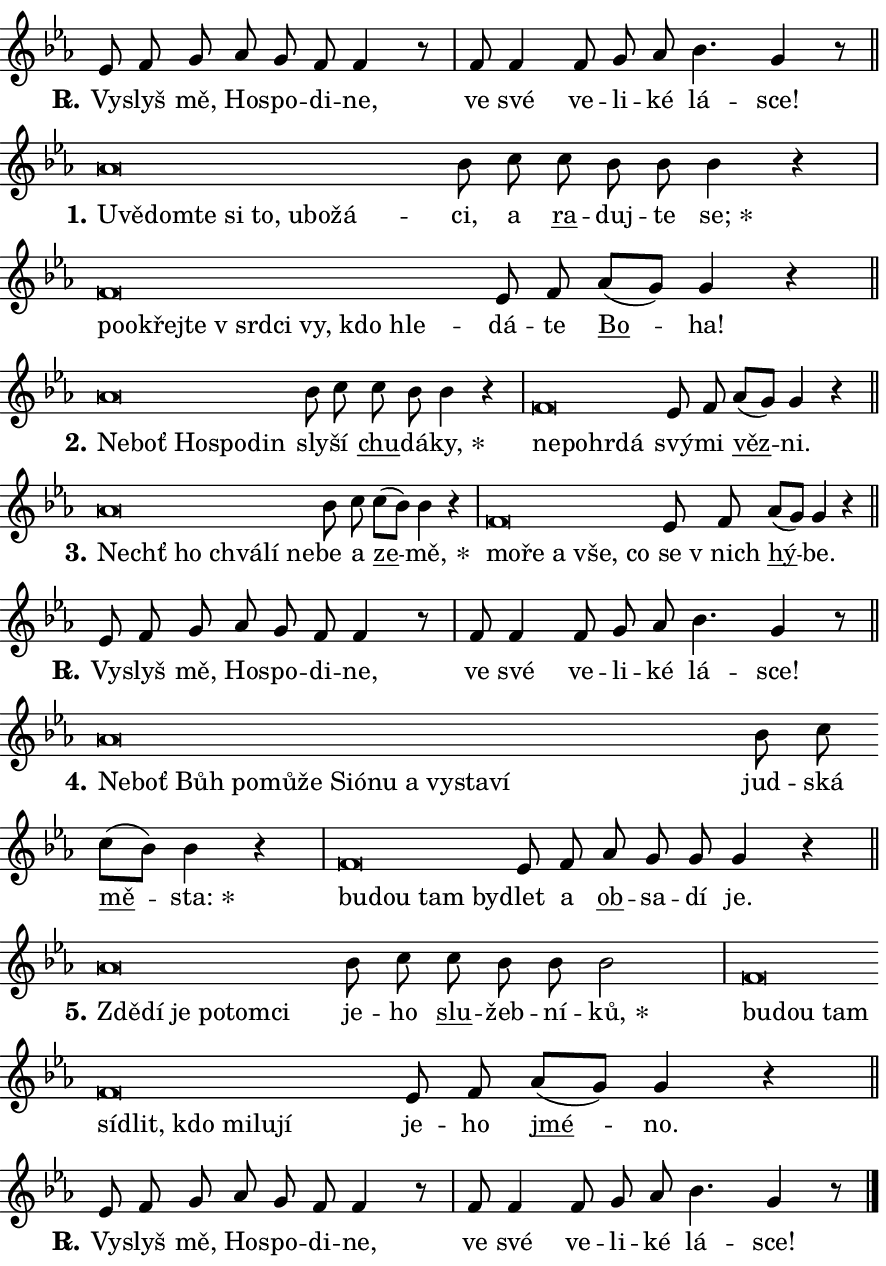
\version "2.24.0"
\header { tagline = "" }
\paper {
  indent = 0\cm
  top-margin = 0\cm
  right-margin = 0.13\cm % to fit lyric hyphens
  bottom-margin = 0\cm
  left-margin = 0\cm
  paper-width = 15\cm
  page-breaking = #ly:one-page-breaking
  system-system-spacing.basic-distance = #11
  score-system-spacing.basic-distance = #11
  ragged-last = ##f
}


%% Author: Thomas Morley
%% https://lists.gnu.org/archive/html/lilypond-user/2020-05/msg00002.html
#(define (line-position grob)
"Returns position of @var[grob} in current system:
   @code{'start}, if at first time-step
   @code{'end}, if at last time-step
   @code{'middle} otherwise
"
  (let* ((col (ly:item-get-column grob))
         (ln (ly:grob-object col 'left-neighbor))
         (rn (ly:grob-object col 'right-neighbor))
         (col-to-check-left (if (ly:grob? ln) ln col))
         (col-to-check-right (if (ly:grob? rn) rn col))
         (break-dir-left
           (and
             (ly:grob-property col-to-check-left 'non-musical #f)
             (ly:item-break-dir col-to-check-left)))
         (break-dir-right
           (and
             (ly:grob-property col-to-check-right 'non-musical #f)
             (ly:item-break-dir col-to-check-right))))
        (cond ((eqv? 1 break-dir-left) 'start)
              ((eqv? -1 break-dir-right) 'end)
              (else 'middle))))

#(define (tranparent-at-line-position vctor)
  (lambda (grob)
  "Relying on @code{line-position} select the relevant enry from @var{vctor}.
Used to determine transparency,"
    (case (line-position grob)
      ((end) (not (vector-ref vctor 0)))
      ((middle) (not (vector-ref vctor 1)))
      ((start) (not (vector-ref vctor 2))))))

noteHeadBreakVisibility =
#(define-music-function (break-visibility)(vector?)
"Makes @code{NoteHead}s transparent relying on @var{break-visibility}"
#{
  \override NoteHead.transparent =
    #(tranparent-at-line-position break-visibility)
#})

#(define delete-ledgers-for-transparent-note-heads
  (lambda (grob)
    "Reads whether a @code{NoteHead} is transparent.
If so this @code{NoteHead} is removed from @code{'note-heads} from
@var{grob}, which is supposed to be @code{LedgerLineSpanner}.
As a result ledgers are not printed for this @code{NoteHead}"
    (let* ((nhds-array (ly:grob-object grob 'note-heads))
           (nhds-list
             (if (ly:grob-array? nhds-array)
                 (ly:grob-array->list nhds-array)
                 '()))
           ;; Relies on the transparent-property being done before
           ;; Staff.LedgerLineSpanner.after-line-breaking is executed.
           ;; This is fragile ...
           (to-keep
             (remove
               (lambda (nhd)
                 (ly:grob-property nhd 'transparent #f))
               nhds-list)))
      ;; TODO find a better method to iterate over grob-arrays, similiar
      ;; to filter/remove etc for lists
      ;; For now rebuilt from scratch
      (set! (ly:grob-object grob 'note-heads)  '())
      (for-each
        (lambda (nhd)
          (ly:pointer-group-interface::add-grob grob 'note-heads nhd))
        to-keep))))

squashNotes = {
  \override NoteHead.X-extent = #'(-0.2 . 0.2)
  \override NoteHead.Y-extent = #'(-0.75 . 0)
  \override NoteHead.stencil =
    #(lambda (grob)
       (let ((pos (ly:grob-property grob 'staff-position)))
         (begin
           (if (< pos -7) (display "ERROR: Lower brevis then expected\n") (display ""))
           (if (<= pos -6) ly:text-interface::print ly:note-head::print))))
}
unSquashNotes = {
  \revert NoteHead.X-extent
  \revert NoteHead.Y-extent
  \revert NoteHead.stencil
}

hideNotes = \noteHeadBreakVisibility #begin-of-line-visible
unHideNotes = \noteHeadBreakVisibility #all-visible

% work-around for resetting accidentals
% https://lilypond.org/doc/v2.23/Documentation/notation/displaying-rhythms#unmetered-music
cadenzaMeasure = {
  \cadenzaOff
  \partial 1024 s1024
  \cadenzaOn
}

#(define-markup-command (accent layout props text) (markup?)
  "Underline accented syllable"
  (interpret-markup layout props
    #{\markup \override #'(offset . 4.3) \underline { #text }#}))

responsum = \markup \concat {
  "R" \hspace #-1.05 \path #0.1 #'((moveto 0 0.07) (lineto 0.9 0.8)) \hspace #0.05 "."
}

spaceSize = #0.6828661417322834 % exact space size for TeX Gyre Schola

\layout {
  \context {
    \Staff
    \remove "Time_signature_engraver"
    \override LedgerLineSpanner.after-line-breaking = #delete-ledgers-for-transparent-note-heads
  }
  \context {
    \Lyrics {
      \override LyricSpace.minimum-distance = \spaceSize
      \override LyricText.font-name = #"TeX Gyre Schola"
      \override LyricText.font-size = 1
      \override StanzaNumber.font-name = #"TeX Gyre Schola Bold"
      \override StanzaNumber.font-size = 1
    }
  }
  \context {
    \Score 
    \override NoteHead.text =
      #(lambda (grob) 
        (let ((pos (ly:grob-property grob 'staff-position)))
          #{\markup {
            \combine
              \halign #-0.55 \raise #(if (= pos -6) 0 0.5) \override #'(thickness . 2) \draw-line #'(3.2 . 0)
              \musicglyph "noteheads.sM1"
          }#}))
  }
}

% magnetic-lyrics.ily
%
%   written by
%     Jean Abou Samra <jean@abou-samra.fr>
%     Werner Lemberg <wl@gnu.org>
%
%   adapted by
%     Jiri Hon <jiri.hon@gmail.com>
%
% Version 2022-Apr-15

% https://www.mail-archive.com/lilypond-user@gnu.org/msg149350.html

#(define (Left_hyphen_pointer_engraver context)
   "Collect syllable-hyphen-syllable occurrences in lyrics and store
them in properties.  This engraver only looks to the left.  For
example, if the lyrics input is @code{foo -- bar}, it does the
following.

@itemize @bullet
@item
Set the @code{text} property of the @code{LyricHyphen} grob between
@q{foo} and @q{bar} to @code{foo}.

@item
Set the @code{left-hyphen} property of the @code{LyricText} grob with
text @q{foo} to the @code{LyricHyphen} grob between @q{foo} and
@q{bar}.
@end itemize

Use this auxiliary engraver in combination with the
@code{lyric-@/text::@/apply-@/magnetic-@/offset!} hook."
   (let ((hyphen #f)
         (text #f))
     (make-engraver
      (acknowledgers
       ((lyric-syllable-interface engraver grob source-engraver)
        (set! text grob)))
      (end-acknowledgers
       ((lyric-hyphen-interface engraver grob source-engraver)
        ;(when (not (grob::has-interface grob 'lyric-space-interface))
          (set! hyphen grob)));)
      ((stop-translation-timestep engraver)
       (when (and text hyphen)
         (ly:grob-set-object! text 'left-hyphen hyphen))
       (set! text #f)
       (set! hyphen #f)))))

#(define (lyric-text::apply-magnetic-offset! grob)
   "If the space between two syllables is less than the value in
property @code{LyricText@/.details@/.squash-threshold}, move the right
syllable to the left so that it gets concatenated with the left
syllable.

Use this function as a hook for
@code{LyricText@/.after-@/line-@/breaking} if the
@code{Left_@/hyphen_@/pointer_@/engraver} is active."
   (let ((hyphen (ly:grob-object grob 'left-hyphen #f)))
     (when hyphen
       (let ((left-text (ly:spanner-bound hyphen LEFT)))
         (when (grob::has-interface left-text 'lyric-syllable-interface)
           (let* ((common (ly:grob-common-refpoint grob left-text X))
                  (this-x-ext (ly:grob-extent grob common X))
                  (left-x-ext
                   (begin
                     ;; Trigger magnetism for left-text.
                     (ly:grob-property left-text 'after-line-breaking)
                     (ly:grob-extent left-text common X)))
                  ;; `delta` is the gap width between two syllables.
                  (delta (- (interval-start this-x-ext)
                            (interval-end left-x-ext)))
                  (details (ly:grob-property grob 'details))
                  (threshold (assoc-get 'squash-threshold details 0.2)))
             (when (< delta threshold)
               (let* (;; We have to manipulate the input text so that
                      ;; ligatures crossing syllable boundaries are not
                      ;; disabled.  For languages based on the Latin
                      ;; script this is essentially a beautification.
                      ;; However, for non-Western scripts it can be a
                      ;; necessity.
                      (lt (ly:grob-property left-text 'text))
                      (rt (ly:grob-property grob 'text))
                      (is-space (grob::has-interface hyphen 'lyric-space-interface))
                      (space (if is-space " " ""))
                      (extra-delta (if is-space spaceSize 0))
                      ;; Append new syllable.
                      (ltrt-space (if (and (string? lt) (string? rt))
                                (string-append lt space rt)
                                (make-concat-markup (list lt space rt))))
                      ;; Right-align `ltrt` to the right side.
                      (ltrt-space-markup (grob-interpret-markup
                               grob
                               (make-translate-markup
                                (cons (interval-length this-x-ext) 0)
                                (make-right-align-markup ltrt-space)))))
                 (begin
                   ;; Don't print `left-text`.
                   (ly:grob-set-property! left-text 'stencil #f)
                   ;; Set text and stencil (which holds all collected
                   ;; syllables so far) and shift it to the left.
                   (ly:grob-set-property! grob 'text ltrt-space)
                   (ly:grob-set-property! grob 'stencil ltrt-space-markup)
                   (ly:grob-translate-axis! grob (- (- delta extra-delta)) X))))))))))


#(define (lyric-hyphen::displace-bounds-first grob)
   ;; Make very sure this callback isn't triggered too early.
   (let ((left (ly:spanner-bound grob LEFT))
         (right (ly:spanner-bound grob RIGHT)))
     (ly:grob-property left 'after-line-breaking)
     (ly:grob-property right 'after-line-breaking)
     (ly:lyric-hyphen::print grob)))

squashThreshold = #0.4

\layout {
  \context {
    \Lyrics
    \consists #Left_hyphen_pointer_engraver
    \override LyricText.after-line-breaking =
      #lyric-text::apply-magnetic-offset!
    \override LyricHyphen.stencil = #lyric-hyphen::displace-bounds-first
    \override LyricText.details.squash-threshold = \squashThreshold
    \override LyricHyphen.minimum-distance = 0
    \override LyricHyphen.minimum-length = \squashThreshold
  }
}

squashText = \override LyricText.details.squash-threshold = 9999
unSquashText = \override LyricText.details.squash-threshold = \squashThreshold

leftText = \override LyricText.self-alignment-X = #LEFT
unLeftText = \revert LyricText.self-alignment-X

starOffset = #(lambda (grob) 
                (let ((x_offset (ly:self-alignment-interface::aligned-on-x-parent grob)))
                  (if (= x_offset 0) 0 (+ x_offset 1.2))))

star = #(define-music-function (syllable)(string?)
"Append star separator at the end of a syllable"
#{
  \once \override LyricText.X-offset = #starOffset
  \lyricmode { \markup {
    #syllable
    \override #'((font-name . "TeX Gyre Schola Bold")) \hspace #0.2 \lower #0.65 \larger "*"
  } }
#})

starAccent = #(define-music-function (syllable)(string?)
"Append star separator at the end of a syllable and make accent"
#{
  \once \override LyricText.X-offset = #starOffset
  \lyricmode { \markup {
    \accent #syllable
    \override #'((font-name . "TeX Gyre Schola Bold")) \hspace #0.2 \lower #0.65 \larger "*"
  } }
#})

breath = #(define-music-function (syllable)(string?)
"Append breathing indicator at the end of a syllable"
#{
  \lyricmode { \markup { #syllable "+" } }
#})

optionalBreath = #(define-music-function (syllable)(string?)
"Append optional breathing indicator at the end of a syllable"
#{
  \lyricmode { \markup { #syllable "(+)" } }
#})


\score {
    <<
        \new Voice = "melody" { \cadenzaOn \key es \major \relative { es'8 f g as g f f4 r8 \cadenzaMeasure \bar "|" f f4 \bar "" f8 g as \bar "" bes4. g4 r8 \cadenzaMeasure \bar "||" \break } }
        \new Lyrics \lyricsto "melody" { \lyricmode { \set stanza = \responsum
Vy -- slyš mě, Ho -- spo -- di -- ne, ve své ve -- li -- ké lá -- sce! } }
    >>
    \layout {}
}

\score {
    <<
        \new Voice = "melody" { \cadenzaOn \key es \major \relative { \squashNotes as'\breve*1/16 \hideNotes \breve*1/16 \bar "" \breve*1/16 \bar "" \breve*1/16 \bar "" \breve*1/16 \bar "" \breve*1/16 \bar "" \breve*1/16 \bar "" \breve*1/16 \breve*1/16 \bar "" \unHideNotes \unSquashNotes bes8 c \bar "" c bes bes bes4 r \cadenzaMeasure \bar "|" \squashNotes f\breve*1/16 \hideNotes \breve*1/16 \bar "" \breve*1/16 \bar "" \breve*1/16 \bar "" \breve*1/16 \bar "" \breve*1/16 \bar "" \breve*1/16 \bar "" \breve*1/16 \breve*1/16 \bar "" \unHideNotes \unSquashNotes es8 f \bar "" as[( g)] g4 r \cadenzaMeasure \bar "||" \break } }
        \new Lyrics \lyricsto "melody" { \lyricmode { \set stanza = "1."
\leftText U -- \squashText vě -- dom -- te si to, u -- bo -- žá -- \unLeftText \unSquashText ci, a \markup \accent ra -- duj -- te \star se; \leftText po -- \squashText o -- křej -- te "v srd" -- ci vy, kdo hle -- \unLeftText \unSquashText dá -- te \markup \accent Bo -- ha! } }
    >>
    \layout {}
}

\score {
    <<
        \new Voice = "melody" { \cadenzaOn \key es \major \relative { \squashNotes as'\breve*1/16 \hideNotes \breve*1/16 \bar "" \breve*1/16 \bar "" \breve*1/16 \breve*1/16 \bar "" \unHideNotes \unSquashNotes bes8 c \bar "" c bes bes4 r \cadenzaMeasure \bar "|" \squashNotes f\breve*1/16 \hideNotes \breve*1/16 \bar "" \breve*1/16 \breve*1/16 \bar "" \unHideNotes \unSquashNotes es8 f \bar "" as[( g)] g4 r \cadenzaMeasure \bar "||" \break } }
        \new Lyrics \lyricsto "melody" { \lyricmode { \set stanza = "2."
\leftText Ne -- \squashText boť Ho -- spo -- din \unLeftText \unSquashText sly -- ší \markup \accent chu -- dá -- \star ky, \leftText ne -- \squashText po -- hr -- dá \unLeftText \unSquashText svý -- mi \markup \accent věz -- ni. } }
    >>
    \layout {}
}

\score {
    <<
        \new Voice = "melody" { \cadenzaOn \key es \major \relative { \squashNotes as'\breve*1/16 \hideNotes \breve*1/16 \bar "" \breve*1/16 \bar "" \breve*1/16 \breve*1/16 \bar "" \unHideNotes \unSquashNotes bes8 c \bar "" c[( bes)] bes4 r \cadenzaMeasure \bar "|" \squashNotes f\breve*1/16 \hideNotes \breve*1/16 \bar "" \breve*1/16 \bar "" \breve*1/16 \breve*1/16 \bar "" \unHideNotes \unSquashNotes es8 f \bar "" as[( g)] g4 r \cadenzaMeasure \bar "||" \break } }
        \new Lyrics \lyricsto "melody" { \lyricmode { \set stanza = "3."
\leftText Nechť \squashText ho chvá -- lí ne -- \unLeftText \unSquashText be a \markup \accent ze -- \star mě, \leftText mo -- \squashText ře a vše, co \unLeftText \unSquashText se "v nich" \markup \accent hý -- be. } }
    >>
    \layout {}
}

\score {
    <<
        \new Voice = "melody" { \cadenzaOn \key es \major \relative { es'8 f g as g f f4 r8 \cadenzaMeasure \bar "|" f f4 \bar "" f8 g as \bar "" bes4. g4 r8 \cadenzaMeasure \bar "||" \break } }
        \new Lyrics \lyricsto "melody" { \lyricmode { \set stanza = \responsum
Vy -- slyš mě, Ho -- spo -- di -- ne, ve své ve -- li -- ké lá -- sce! } }
    >>
    \layout {}
}

\score {
    <<
        \new Voice = "melody" { \cadenzaOn \key es \major \relative { \squashNotes as'\breve*1/16 \hideNotes \breve*1/16 \bar "" \breve*1/16 \bar "" \breve*1/16 \bar "" \breve*1/16 \bar "" \breve*1/16 \bar "" \breve*1/16 \bar "" \breve*1/16 \bar "" \breve*1/16 \bar "" \breve*1/16 \bar "" \breve*1/16 \bar "" \breve*1/16 \breve*1/16 \bar "" \unHideNotes \unSquashNotes bes8 c \bar "" c[( bes)] bes4 r \cadenzaMeasure \bar "|" \squashNotes f\breve*1/16 \hideNotes \breve*1/16 \bar "" \breve*1/16 \breve*1/16 \bar "" \unHideNotes \unSquashNotes es8 f \bar "" as g g g4 r \cadenzaMeasure \bar "||" \break } }
        \new Lyrics \lyricsto "melody" { \lyricmode { \set stanza = "4."
\leftText Ne -- \squashText boť Bůh po -- mů -- že Si -- ó -- nu a vy -- sta -- ví \unLeftText \unSquashText jud -- ská \markup \accent mě -- \star sta: \leftText bu -- \squashText dou tam by -- \unLeftText \unSquashText dlet a \markup \accent ob -- sa -- dí je. } }
    >>
    \layout {}
}

\score {
    <<
        \new Voice = "melody" { \cadenzaOn \key es \major \relative { \squashNotes as'\breve*1/16 \hideNotes \breve*1/16 \bar "" \breve*1/16 \bar "" \breve*1/16 \bar "" \breve*1/16 \breve*1/16 \bar "" \unHideNotes \unSquashNotes bes8 c \bar "" c bes bes bes2 \cadenzaMeasure \bar "|" \squashNotes f\breve*1/16 \hideNotes \breve*1/16 \bar "" \breve*1/16 \bar "" \breve*1/16 \bar "" \breve*1/16 \bar "" \breve*1/16 \bar "" \breve*1/16 \bar "" \breve*1/16 \breve*1/16 \bar "" \unHideNotes \unSquashNotes es8 f \bar "" as[( g)] g4 r \cadenzaMeasure \bar "||" \break } }
        \new Lyrics \lyricsto "melody" { \lyricmode { \set stanza = "5."
\leftText Zdě -- \squashText dí je po -- tom -- ci \unLeftText \unSquashText je -- ho \markup \accent slu -- žeb -- ní -- \star ků, \leftText bu -- \squashText dou tam sí -- dlit, kdo mi -- lu -- jí \unLeftText \unSquashText je -- ho \markup \accent jmé -- no. } }
    >>
    \layout {}
}

\score {
    <<
        \new Voice = "melody" { \cadenzaOn \key es \major \relative { es'8 f g as g f f4 r8 \cadenzaMeasure \bar "|" f f4 \bar "" f8 g as \bar "" bes4. g4 r8 \cadenzaMeasure \bar "||" \break } \bar "|." }
        \new Lyrics \lyricsto "melody" { \lyricmode { \set stanza = \responsum
Vy -- slyš mě, Ho -- spo -- di -- ne, ve své ve -- li -- ké lá -- sce! } }
    >>
    \layout {}
}
